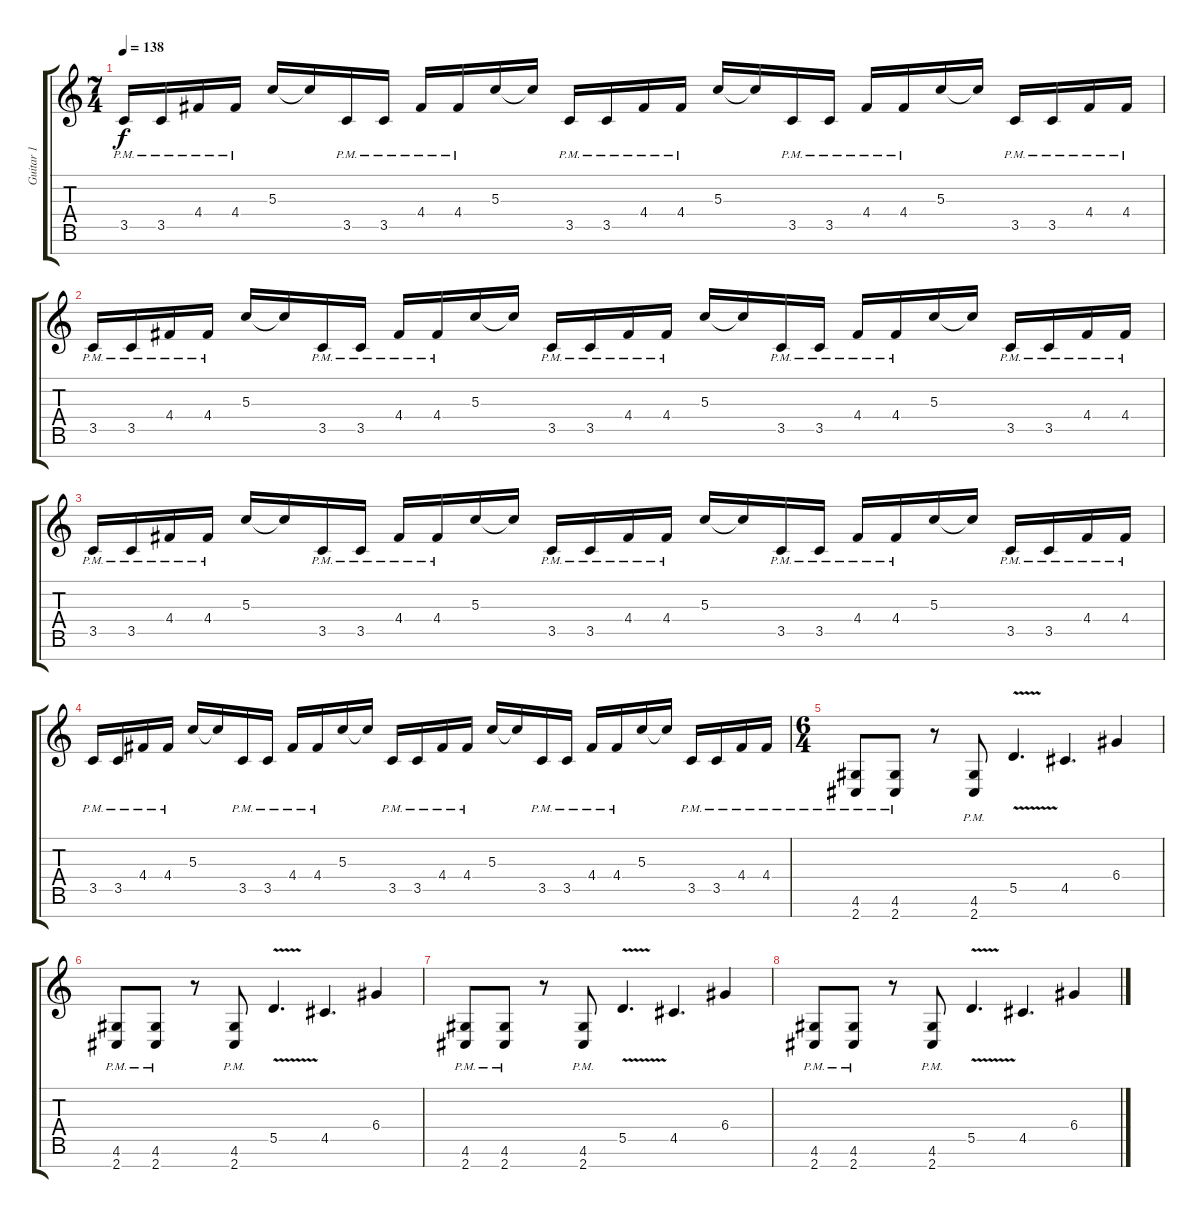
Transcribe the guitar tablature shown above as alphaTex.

\track ("Guitar 1" "Guitar 1") {instrument distortionguitar}
\staff {score tabs}
\tuning (E4 B3 G3 D3 A2 E2 B1) {hide}
\ts (7 4)
\tempo 138
\clef g2
\ks c
3.5{pm}.16{dy f} 3.5{pm}.16 4.4{pm}.16 4.4{pm}.16 5.3.16 5.3{t}.16 3.5{pm}.16 3.5{pm}.16 4.4{pm}.16 4.4{pm}.16 5.3.16 5.3{t}.16 3.5{pm}.16 3.5{pm}.16 4.4{pm}.16 4.4{pm}.16 5.3.16 5.3{t}.16 3.5{pm}.16 3.5{pm}.16 4.4{pm}.16 4.4{pm}.16 5.3.16 5.3{t}.16 3.5{pm}.16 3.5{pm}.16 4.4{pm}.16 4.4{pm}.16 |
3.5{pm}.16 3.5{pm}.16 4.4{pm}.16 4.4{pm}.16 5.3.16 5.3{t}.16 3.5{pm}.16 3.5{pm}.16 4.4{pm}.16 4.4{pm}.16 5.3.16 5.3{t}.16 3.5{pm}.16 3.5{pm}.16 4.4{pm}.16 4.4{pm}.16 5.3.16 5.3{t}.16 3.5{pm}.16 3.5{pm}.16 4.4{pm}.16 4.4{pm}.16 5.3.16 5.3{t}.16 3.5{pm}.16 3.5{pm}.16 4.4{pm}.16 4.4{pm}.16 |
3.5{pm}.16 3.5{pm}.16 4.4{pm}.16 4.4{pm}.16 5.3.16 5.3{t}.16 3.5{pm}.16 3.5{pm}.16 4.4{pm}.16 4.4{pm}.16 5.3.16 5.3{t}.16 3.5{pm}.16 3.5{pm}.16 4.4{pm}.16 4.4{pm}.16 5.3.16 5.3{t}.16 3.5{pm}.16 3.5{pm}.16 4.4{pm}.16 4.4{pm}.16 5.3.16 5.3{t}.16 3.5{pm}.16 3.5{pm}.16 4.4{pm}.16 4.4{pm}.16 |
3.5{pm}.16 3.5{pm}.16 4.4{pm}.16 4.4{pm}.16 5.3.16 5.3{t}.16 3.5{pm}.16 3.5{pm}.16 4.4{pm}.16 4.4{pm}.16 5.3.16 5.3{t}.16 3.5{pm}.16 3.5{pm}.16 4.4{pm}.16 4.4{pm}.16 5.3.16 5.3{t}.16 3.5{pm}.16 3.5{pm}.16 4.4{pm}.16 4.4{pm}.16 5.3.16 5.3{t}.16 3.5{pm}.16 3.5{pm}.16 4.4{pm}.16 4.4{pm}.16 |
\ts (6 4)
(4.6{pm} 2.7{pm}).8 (4.6{pm} 2.7{pm}).8 r.8 (4.6{pm} 2.7{pm}).8 5.5{v}.4{d} 4.5.4{d} 6.4.4 |
(4.6{pm} 2.7{pm}).8 (4.6{pm} 2.7{pm}).8 r.8 (4.6{pm} 2.7{pm}).8 5.5{v}.4{d} 4.5.4{d} 6.4.4 |
(4.6{pm} 2.7{pm}).8 (4.6{pm} 2.7{pm}).8 r.8 (4.6{pm} 2.7{pm}).8 5.5{v}.4{d} 4.5.4{d} 6.4.4 |
(4.6{pm} 2.7{pm}).8 (4.6{pm} 2.7{pm}).8 r.8 (4.6{pm} 2.7{pm}).8 5.5{v}.4{d} 4.5.4{d} 6.4.4
